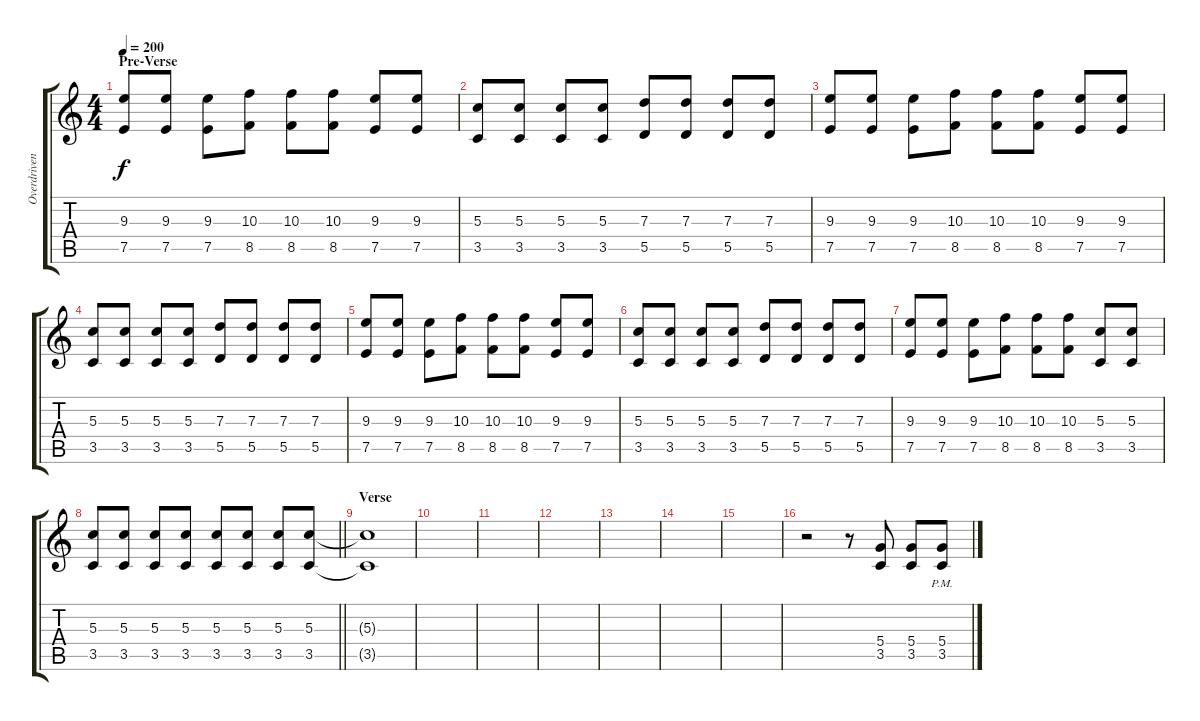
\track ("Overdriven Guitar (Tom)" "Overdriven") {instrument overdrivenguitar}
\staff {score tabs}
\tuning (E4 B3 G3 D3 A2 E2) {hide}
\ts (4 4)
\section ("" "Pre-Verse")
\tempo 200
\clef g2
\ks c
(9.3 7.5).8{dy f} (9.3 7.5).8 (9.3 7.5).8 (10.3 8.5).8 (10.3 8.5).8 (10.3 8.5).8 (9.3 7.5).8 (9.3 7.5).8 |
(5.3 3.5).8 (5.3 3.5).8 (5.3 3.5).8 (5.3 3.5).8 (7.3 5.5).8 (7.3 5.5).8 (7.3 5.5).8 (7.3 5.5).8 |
(9.3 7.5).8 (9.3 7.5).8 (9.3 7.5).8 (10.3 8.5).8 (10.3 8.5).8 (10.3 8.5).8 (9.3 7.5).8 (9.3 7.5).8 |
(5.3 3.5).8 (5.3 3.5).8 (5.3 3.5).8 (5.3 3.5).8 (7.3 5.5).8 (7.3 5.5).8 (7.3 5.5).8 (7.3 5.5).8 |
(9.3 7.5).8 (9.3 7.5).8 (9.3 7.5).8 (10.3 8.5).8 (10.3 8.5).8 (10.3 8.5).8 (9.3 7.5).8 (9.3 7.5).8 |
(5.3 3.5).8 (5.3 3.5).8 (5.3 3.5).8 (5.3 3.5).8 (7.3 5.5).8 (7.3 5.5).8 (7.3 5.5).8 (7.3 5.5).8 |
(9.3 7.5).8 (9.3 7.5).8 (9.3 7.5).8 (10.3 8.5).8 (10.3 8.5).8 (10.3 8.5).8 (5.3 3.5).8 (5.3 3.5).8 |
\barLineRight lightlight
(5.3 3.5).8 (5.3 3.5).8 (5.3 3.5).8 (5.3 3.5).8 (5.3 3.5).8 (5.3 3.5).8 (5.3 3.5).8 (5.3 3.5).8 |
\section ("" "Verse")
(5.3{t} 3.5{t}).1 |
|
|
|
|
|
|
r.2 r.8 (5.4 3.5).8 (5.4 3.5).8 (5.4 3.5{pm}).8
